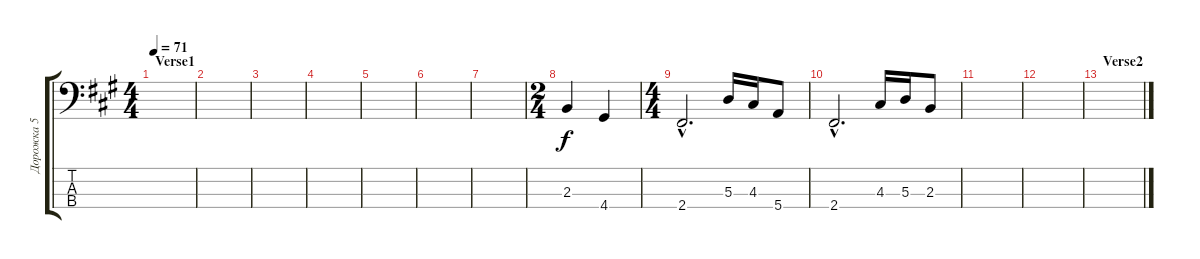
\track ("Дорожка 5" "Дорожка 5") {instrument electricbassfinger}
\staff {score tabs}
\tuning (G2 D2 A1 E1) {hide}
\ts (4 4)
\section ("" "Verse1")
\tempo 71
\clef f4
\ks f#minor
|
|
|
|
|
|
|
\ts (2 4)
2.3.4 4.4.4 |
\ts (4 4)
2.4{hac}.2{d} 5.3.16 4.3.16 5.4.8 |
2.4{hac}.2{d} 4.3.16 5.3.16 2.3.8 |
|
|
\section ("" "Verse2")
